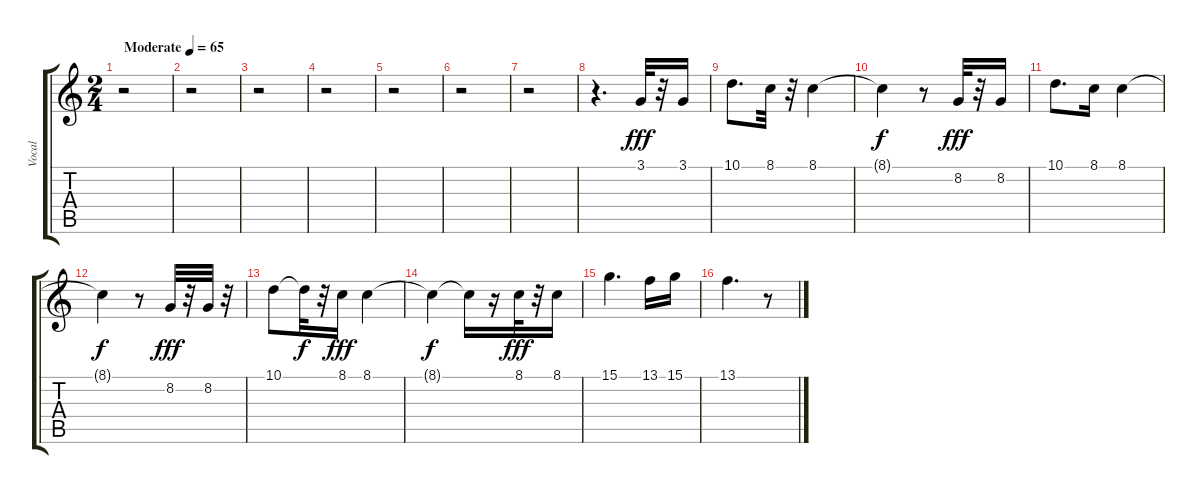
\track ("Vocal" "Vocal") {instrument tenorsax}
\staff {score tabs}
\tuning (E4 B3 G3 D3 A2 E2) {hide}
\ts (2 4)
\tempo (65 "Moderate")
\clef g2
\ks c
r.2{dy fff instrument tenorsax} |
r.2 |
r.2 |
r.2 |
r.2 |
r.2 |
r.2 |
r.4{d} 3.1.32 r.32 3.1.16 |
10.1.8{d} 8.1.32 r.32 8.1.4 |
8.1{t}.4{dy f} r.8 8.2.32{dy fff} r.32 8.2.16 |
10.1.8{d} 8.1.16 8.1.4 |
8.1{t}.4{dy f} r.8 8.2.32{dy fff} r.32 8.2.32 r.32 |
10.1.8 10.1{t}.32{dy f} r.32 8.1.16{dy fff} 8.1.4 |
8.1{t}.4{dy f} 8.1{t}.16 r.16 8.1.32{dy fff} r.32 8.1.16 |
15.1.4{d} 13.1.16 15.1.16 |
13.1.4{d} r.8
